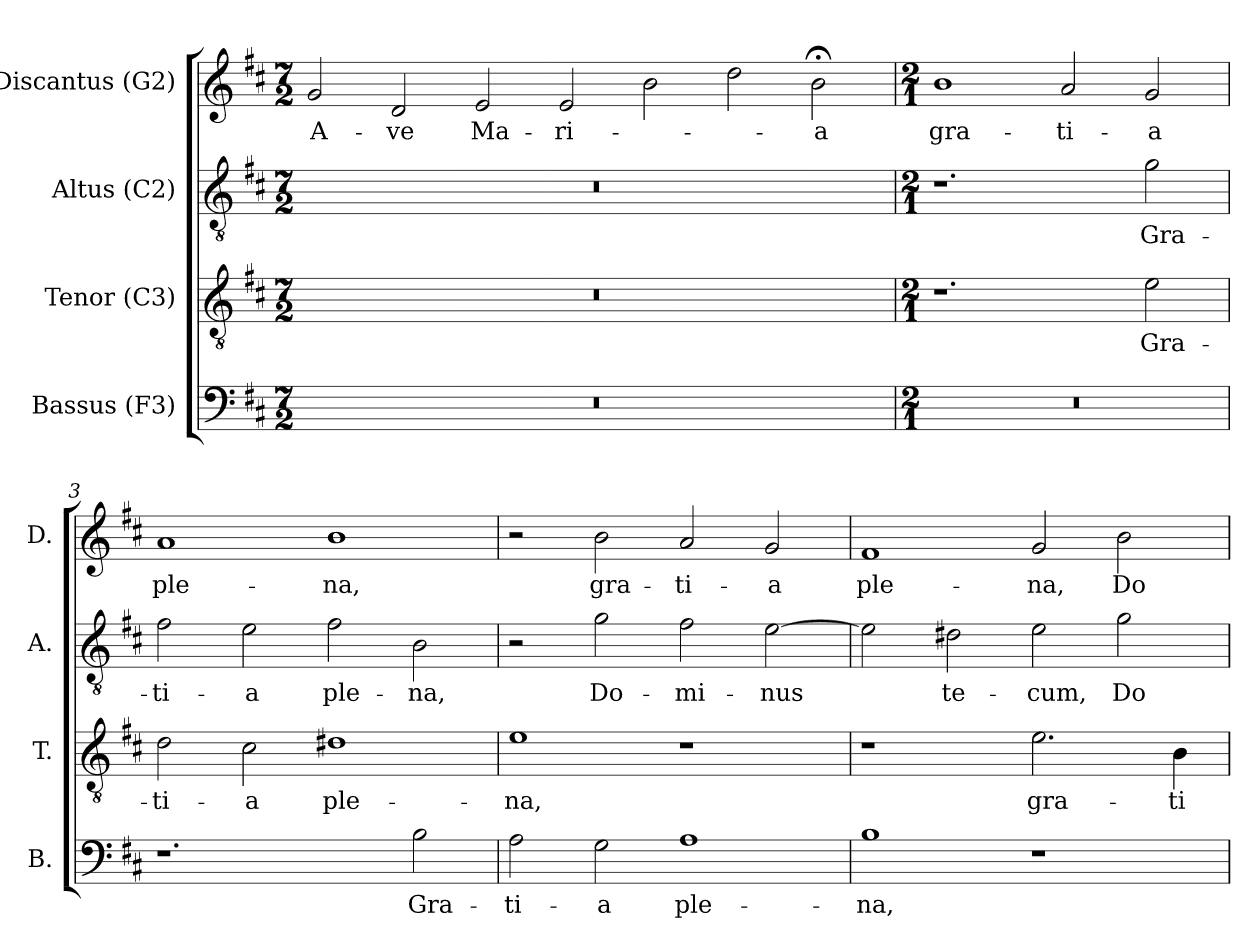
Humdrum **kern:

**kern	**text	**kern	**text	**kern	**text	**kern	**text
*part4	*part4	*part3	*part3	*part2	*part2	*part1	*part1
*staff4	*staff4	*staff3	*staff3	*staff2	*staff2	*staff1	*staff1
*I"Bassus (F3)	*	*I"Tenor (C3)	*	*I"Altus (C2)	*	*I"Discantus (G2)	*
*I'B.	*	*I'T.	*	*I'A.	*	*I'D.	*
!!LO:PB:g=z
*clefF4	*	*clefGv2	*	*clefGv2	*	*clefG2	*
*	*	*ITrd7c12	*	*ITrd7c12	*	*	*
*k[f#c#]	*	*k[f#c#]	*	*k[f#c#]	*	*k[f#c#]	*
*D:	*	*D:	*	*D:	*	*D:	*
*M7/2	*	*M7/2	*	*M7/2	*	*M7/2	*
=1	=1	=1	=1	=1	=1	=1	=1
!LO:N:vis=1	!	!LO:N:vis=1	!	!LO:N:vis=1	!	!	!
!	!	!	!	!	!	!	!LO:LY:b:color=#000000
2%7r	.	2%7r	.	2%7r	.	2gi/	A-
!	!	!	!	!	!	!	!LO:LY:b:color=#000000
.	.	.	.	.	.	2di/	-ve
!	!	!	!	!	!	!	!LO:LY:b:color=#000000
.	.	.	.	.	.	2ei/	Ma-
!	!	!	!	!	!	!	!LO:LY:b:color=#000000
.	.	.	.	.	.	2ei/	-ri-
.	.	.	.	.	.	2bi\	.
.	.	.	.	.	.	2ddi\	.
!	!	!	!	!	!	!	!LO:LY:b:color=#000000
.	.	.	.	.	.	2b;i\	-a
=2	=2	=2	=2	=2	=2	=2	=2
*M2/1	*	*M2/1	*	*M2/1	*	*M2/1	*
!LO:N:vis=1	!	!	!	!	!	!	!
!	!	!	!	!	!	!	!LO:LY:b:color=#000000
0r	.	1.r	.	1.r	.	1bi	gra-
!	!	!	!	!	!	!	!LO:LY:b:color=#000000
.	.	.	.	.	.	2ai/	-ti-
!	!	!	!LO:LY:b:color=#000000	!	!	!	!
!	!	!	!	!	!LO:LY:b:color=#000000	!	!
!	!	!	!	!	!	!	!LO:LY:b:color=#000000
.	.	2Ei\	Gra-	2Gi\	Gra-	2gi/	-a
=3	=3	=3	=3	=3	=3	=3	=3
!	!	!	!LO:LY:b:color=#000000	!	!	!	!
!	!	!	!	!	!LO:LY:b:color=#000000	!	!
!	!	!	!	!	!	!	!LO:LY:b:color=#000000
1.r	.	2Di\	-ti-	2F#i\	-ti-	1ai	ple-
!	!	!	!LO:LY:b:color=#000000	!	!	!	!
!	!	!	!	!	!LO:LY:b:color=#000000	!	!
.	.	2C#i\	-a	2Ei\	-a	.	.
!	!	!	!LO:LY:b:color=#000000	!	!	!	!
!	!	!	!	!	!LO:LY:b:color=#000000	!	!
!	!	!	!	!	!	!	!LO:LY:b:color=#000000
.	.	1D#Xi	ple-	2F#i\	ple-	1bi	-na,
!	!LO:LY:b:color=#000000	!	!	!	!	!	!
!	!	!	!	!	!LO:LY:b:color=#000000	!	!
2Bi\	Gra-	.	.	2BBi\	-na,	.	.
!!LO:LB:g=z
=4	=4	=4	=4	=4	=4	=4	=4
!	!LO:LY:b:color=#000000	!	!	!	!	!	!
!	!	!	!LO:LY:b:color=#000000	!	!	!	!
2Ai\	-ti-	1Ei	-na,	2r	.	2r	.
!	!LO:LY:b:color=#000000	!	!	!	!	!	!
!	!	!	!	!	!LO:LY:b:color=#000000	!	!
!	!	!	!	!	!	!	!LO:LY:b:color=#000000
2Gi\	-a	.	.	2Gi\	Do-	2bi\	gra-
!	!LO:LY:b:color=#000000	!	!	!	!	!	!
!	!	!	!	!	!LO:LY:b:color=#000000	!	!
!	!	!	!	!	!	!	!LO:LY:b:color=#000000
1Ai	ple-	1r	.	2F#i\	-mi-	2ai/	-ti-
!	!	!	!	!	!LO:LY:b:color=#000000	!	!
!	!	!	!	!	!	!	!LO:LY:b:color=#000000
.	.	.	.	[2Ei\	-nus	2gi/	-a
=5	=5	=5	=5	=5	=5	=5	=5
!	!LO:LY:b:color=#000000	!	!	!	!	!	!
!	!	!	!	!	!	!	!LO:LY:b:color=#000000
1Bi	-na,	1r	.	2Ei\]	.	1f#i	ple-
!	!	!	!	!	!LO:LY:b:color=#000000	!	!
.	.	.	.	2D#Xi\	te-	.	.
!	!	!	!LO:LY:b:color=#000000	!	!	!	!
!	!	!	!	!	!LO:LY:b:color=#000000	!	!
!	!	!	!	!	!	!	!LO:LY:b:color=#000000
1r	.	2.Ei\	gra-	2Ei\	-cum,	2gi/	-na,
!	!	!	!	!	!LO:LY:b:color=#000000	!	!
!	!	!	!	!	!	!	!LO:LY:b:color=#000000
.	.	.	.	2Gi\	Do-	2bi\	Do-
!	!	!	!LO:LY:b:color=#000000	!	!	!	!
.	.	4BBi\	-ti-	.	.	.	.
=	=	=	=	=	=	=	=
*-	*-	*-	*-	*-	*-	*-	*-
